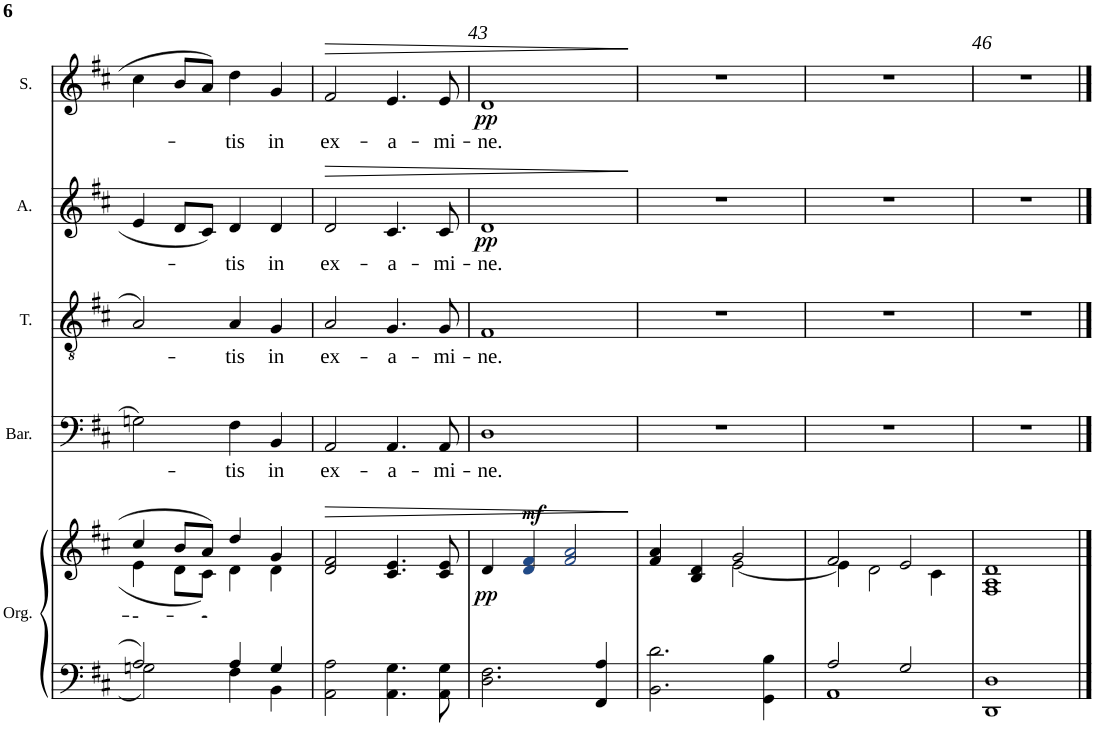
**kern	**kern	**text	**dynam	**kern	**text	**kern	**text	**kern	**text	**dynam	**kern	**text	**dynam
*part5	*part5	*part5	*part5	*part4	*part4	*part3	*part3	*part2	*part2	*part2	*part1	*part1	*part1
*staff6	*staff5	*staff5	*staff5/6	*staff4	*staff4	*staff3	*staff3	*staff2	*staff2	*staff2	*staff1	*staff1	*staff1
*I"Organ	*	*	*	*I"Baritone	*	*I"Tenor	*	*I"Alto	*	*	*I"Soprano	*	*
*I'Org.	*	*	*	*I'Bar.	*	*I'T.	*	*I'A.	*	*	*I'S.	*	*
!!LO:PB:g=z
*clefF4	*clefG2	*	*	*clefF4	*	*clefGv2	*	*clefG2	*	*	*clefG2	*	*
*k[f#c#]	*k[f#c#]	*	*	*k[f#c#]	*	*k[f#c#]	*	*k[f#c#]	*	*	*k[f#c#]	*	*
*M4/4	*M4/4	*	*	*M4/4	*	*M4/4	*	*M4/4	*	*	*M4/4	*	*
=41	=41	=41	=41	=41	=41	=41	=41	=41	=41	=41	=41	=41	=41
*^	*^	*	*	*	*	*	*	*	*	*	*	*	*
!	!	!	!	!LO:LY:b	!	!	!	!	!	!	!	!	!	!	!
2A/	2Gn\	4cc#/	4e\	---	.	2Gn\	.	2A/	.	4e/	.	.	4cc#\	.	.
.	.	8b/L	8d\L	.	.	.	.	.	.	8d/L	.	.	8b/L	.	.
!	!	!	!	!LO:LY:b	!	!	!	!	!	!	!	!	!	!	!
.	.	8a/J	8c#\J	---	.	.	.	.	.	8c#/J	.	.	8a/J	.	.
!	!	!	!	!	!	!	!LO:LY:b	!	!LO:LY:b	!	!LO:LY:b	!	!	!LO:LY:b	!
4A/	4F#\	4dd/	4d\	.	.	4F#\	-tis	4A/	-tis	4d/	-tis	.	4dd\	-tis	.
!	!	!	!	!	!	!	!LO:LY:b	!	!LO:LY:b	!	!LO:LY:b	!	!	!LO:LY:b	!
4G/	4BB\	4g/	4d\	.	.	4BB/	in	4G/	in	4d/	in	.	4g/	in	.
=42	=42	=42	=42	=42	=42	=42	=42	=42	=42	=42	=42	=42	=42	=42	=42
!	!	!	!	!	!LO:HP:b	!	!LO:LY:b	!	!LO:LY:b	!	!LO:LY:b	!LO:HP:b	!	!LO:LY:b	!LO:HP:b
*v	*v	*	*	*	*	*	*	*	*	*	*	*	*	*	*
*	*v	*v	*	*	*	*	*	*	*	*	*	*	*	*
2AA\ 2A\	2d/ 2f#/	.	>	2AA/	ex-	2A/	ex-	2d/	ex-	>	2f#/	ex-	>
!	!	!	!	!	!LO:LY:b	!	!LO:LY:b	!	!LO:LY:b	!	!	!LO:LY:b	!
4.AA\ 4.G\	4.c#/ 4.e/	.	.	4.AA/	-a-	4.G/	-a-	4.c#/	-a-	.	4.e/	-a-	.
!	!	!	!	!	!LO:LY:b	!	!LO:LY:b	!	!LO:LY:b	!	!	!LO:LY:b	!
8AA\ 8G\	8c#/ 8e/	.	.	8AA/	-mi-	8G/	-mi-	8c#/	-mi-	.	8e/	-mi-	.
=43	=43	=43	=43	=43	=43	=43	=43	=43	=43	=43	=43	=43	=43
!	!	!	!LO:DY:b	!	!LO:LY:b	!	!LO:LY:b	!	!LO:LY:b	!LO:DY:b	!	!LO:LY:b	!LO:DY:b
2.D\ 2.F#\	4d/	.	pp	1D	-ne.	1F#	-ne.	1d	-ne.	pp	1d	-ne.	pp
!	!	!	!LO:DY:a	!	!	!	!	!	!	!	!	!	!
.	4di/ 4f#i/	.	mf	.	.	.	.	.	.	.	.	.	.
.	2f#i/ 2ai/	.	.	.	.	.	.	.	.	.	.	.	.
4FF#/ 4A/	.	.	.	.	.	.	.	.	.	.	.	.	.
.	.	.	]	.	.	.	.	.	.	]	.	.	]
=44	=44	=44	=44	=44	=44	=44	=44	=44	=44	=44	=44	=44	=44
*	*^	*	*	*	*	*	*	*	*	*	*	*	*
2.BB\ 2.d\	4f#/ 4a/	2ryy	.	.	1r	.	1r	.	1r	.	.	1r	.	.
.	4B/ 4d/	.	.	.	.	.	.	.	.	.	.	.	.	.
.	2g/	[2e\	.	.	.	.	.	.	.	.	.	.	.	.
4GG\ 4B\	.	.	.	.	.	.	.	.	.	.	.	.	.	.
=45	=45	=45	=45	=45	=45	=45	=45	=45	=45	=45	=45	=45	=45	=45
*^	*	*	*	*	*	*	*	*	*	*	*	*	*	*
2A/	1AA	2f#/	4e\]	.	.	1r	.	1r	.	1r	.	.	1r	.	.
.	.	.	2d\	.	.	.	.	.	.	.	.	.	.	.	.
2G/	.	2e/	.	.	.	.	.	.	.	.	.	.	.	.	.
.	.	.	4c#\	.	.	.	.	.	.	.	.	.	.	.	.
*v	*v	*	*	*	*	*	*	*	*	*	*	*	*	*	*
*	*v	*v	*	*	*	*	*	*	*	*	*	*	*	*
=46	=46	=46	=46	=46	=46	=46	=46	=46	=46	=46	=46	=46	=46
1DD 1D	1F# 1A 1d	.	.	1r	.	1r	.	1r	.	.	1r	.	.
==	==	==	==	==	==	==	==	==	==	==	==	==	==
*-	*-	*-	*-	*-	*-	*-	*-	*-	*-	*-	*-	*-	*-
